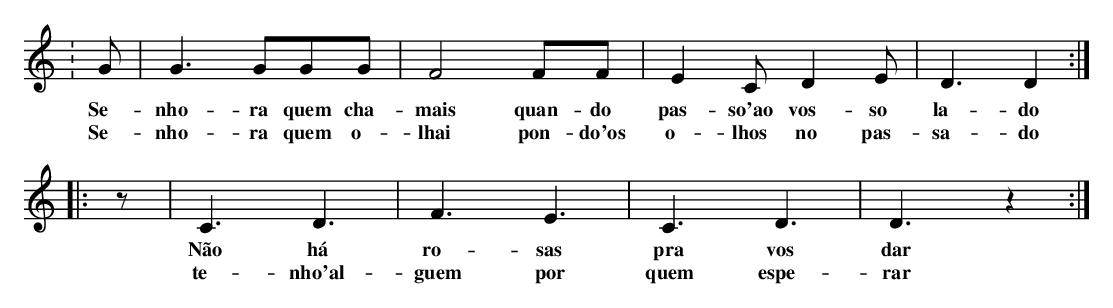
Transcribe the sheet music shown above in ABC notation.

X:1
M: 6/8|
K: C
L: 1/8
:G | G3 GGG | F4 FF | E2 C D2 E | D3 D2 :|
w: Se-nho-ra quem cha-mais quan-do pas-so'ao vos-so la-do
w: Se-nho-ra quem o-lhai pon-do'os o-lhos no pas-sa-do
|:z| C3 D3 | F3 E3 | C3  D3 | D3 z2 :|
w: Não há ro-sas pra vos dar
w: te-nho'al-guem por quem espe-rar
